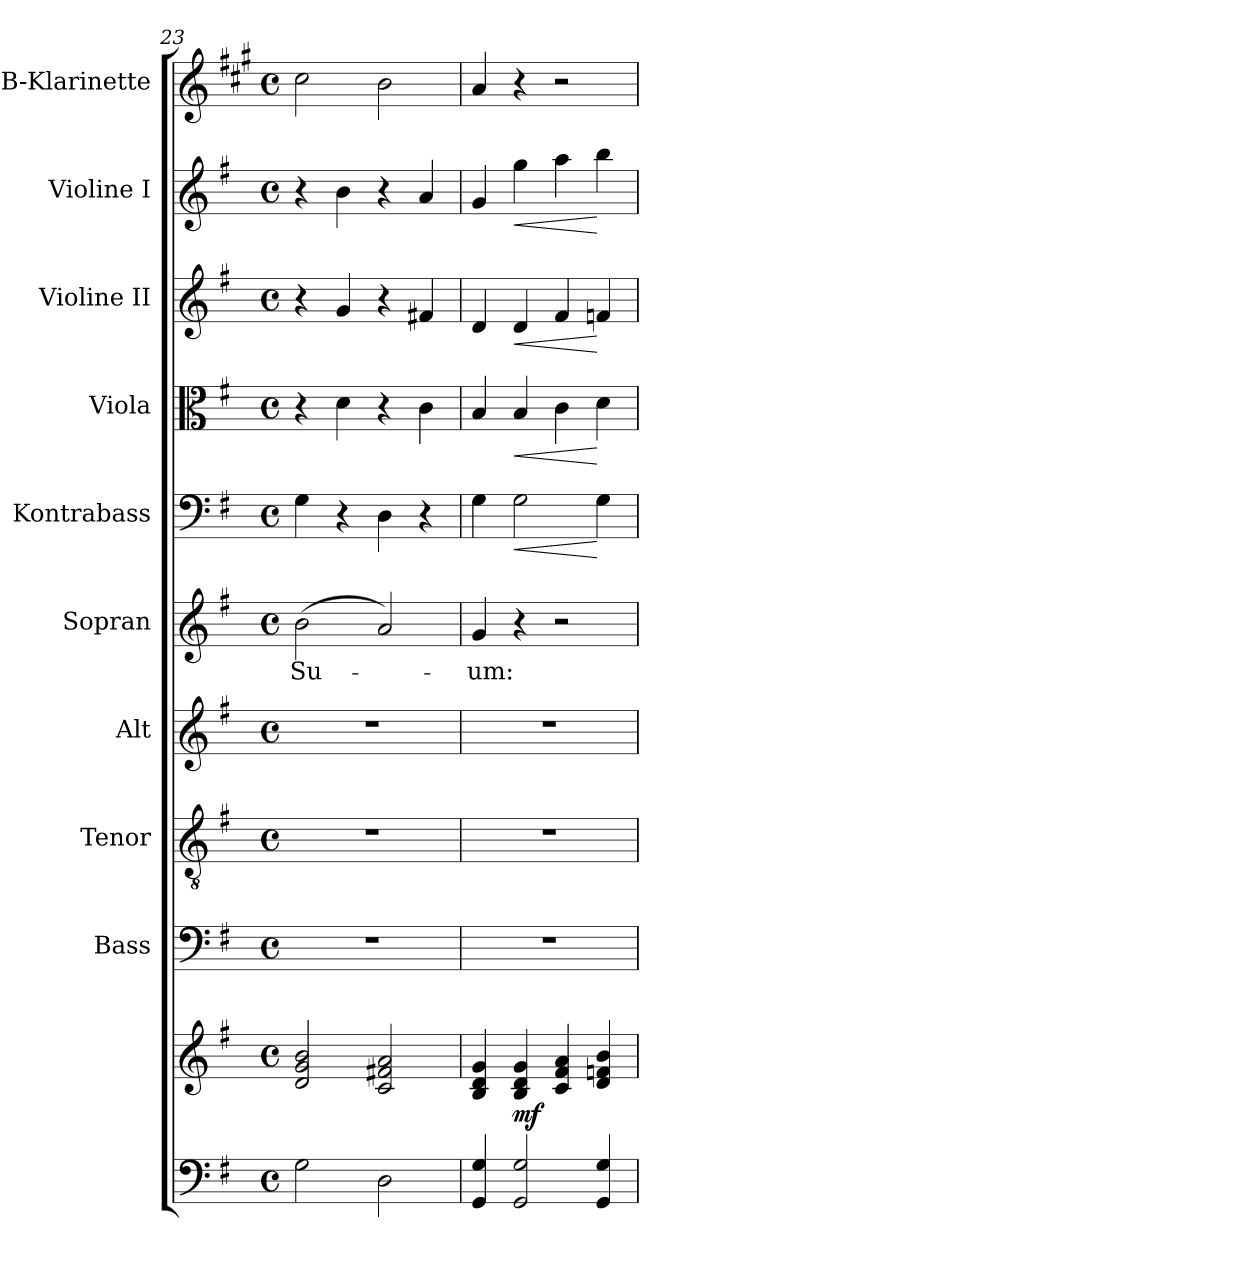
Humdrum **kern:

**kern	**kern	**dynam	**kern	**kern	**kern	**kern	**text	**kern	**dynam	**kern	**dynam	**kern	**dynam	**kern	**dynam	**kern
*part10	*part10	*part10	*part9	*part8	*part7	*part6	*part6	*part5	*part5	*part4	*part4	*part3	*part3	*part2	*part2	*part1
*staff11	*staff10	*staff10/11	*staff9	*staff8	*staff7	*staff6	*staff6	*staff5	*staff5	*staff4	*staff4	*staff3	*staff3	*staff2	*staff2	*staff1
*	*	*	*I"Bass	*I"Tenor	*I"Alt	*I"Sopran	*	*I"Kontrabass	*	*I"Viola	*	*I"Violine II	*	*I"Violine I	*	*I"B-Klarinette
*	*	*	*I'B.	*I'T.	*I'A.	*I'S.	*	*I'Kb.	*	*I'Vla.	*	*I'Vl. II	*	*I'Vl. I	*	*I'B Kl.
*clefF4	*clefG2	*	*clefF4	*clefGv2	*clefG2	*clefG2	*	*clefF4	*	*clefC3	*	*clefG2	*	*clefG2	*	*clefG2
*	*	*	*	*	*	*	*	*ITrd7c12	*	*	*	*	*	*	*	*ITrd1c2
*k[f#]	*k[f#]	*	*k[f#]	*k[f#]	*k[f#]	*k[f#]	*	*k[f#]	*	*k[f#]	*	*k[f#]	*	*k[f#]	*	*k[f#]
*G:	*G:	*	*G:	*G:	*G:	*G:	*	*G:	*	*G:	*	*G:	*	*G:	*	*G:
*M4/4	*M4/4	*	*M4/4	*M4/4	*M4/4	*M4/4	*	*M4/4	*	*M4/4	*	*M4/4	*	*M4/4	*	*M4/4
*met(c)	*met(c)	*	*met(c)	*met(c)	*met(c)	*met(c)	*	*met(c)	*	*met(c)	*	*met(c)	*	*met(c)	*	*met(c)
=23	=23	=23	=23	=23	=23	=23	=23	=23	=23	=23	=23	=23	=23	=23	=23	=23
!	!	!	!	!	!	!	!LO:LY:b	!	!	!	!	!	!	!	!	!
2G\	2d/ 2g/ 2b/	.	1r	1r	1r	(>2b\	Su-	4GG\	.	4r	.	4r	.	4r	.	2b\
.	.	.	.	.	.	.	.	4r	.	4d\	.	4g/	.	4b\	.	.
2D\	2c/ 2f#X/ 2a/	.	.	.	.	2a/)	.	4DD\	.	4r	.	4r	.	4r	.	2a\
.	.	.	.	.	.	.	.	4r	.	4c\	.	4f#X/	.	4a/	.	.
!!LO:PB:g=z
=24	=24	=24	=24	=24	=24	=24	=24	=24	=24	=24	=24	=24	=24	=24	=24	=24
!	!	!	!	!	!	!	!LO:LY:b	!	!	!	!	!	!	!	!	!
4GG/ 4G/	4B/ 4d/ 4g/	.	1r	1r	1r	4g/	-um:	4GG\	.	4B/	.	4d/	.	4g/	.	4g/
!	!	!LO:DY:b	!	!	!	!	!	!	!LO:HP:b	!	!LO:HP:b	!	!LO:HP:b	!	!LO:HP:b	!
2GG/ 2G/	4B/ 4d/ 4g/	mf	.	.	.	4r	.	2GG\	<	4B/	<	4d/	<	4gg\	<	4r
.	4c/ 4f#/ 4a/	.	.	.	.	2r	.	.	.	4c\	.	4f#/	.	4aa\	.	2r
4GG/ 4G/	4d/ 4fn/ 4b/	.	.	.	.	.	.	4GG\	[	4d\	[	4fn/	[	4bb\	[	.
=	=	=	=	=	=	=	=	=	=	=	=	=	=	=	=	=
*-	*-	*-	*-	*-	*-	*-	*-	*-	*-	*-	*-	*-	*-	*-	*-	*-
